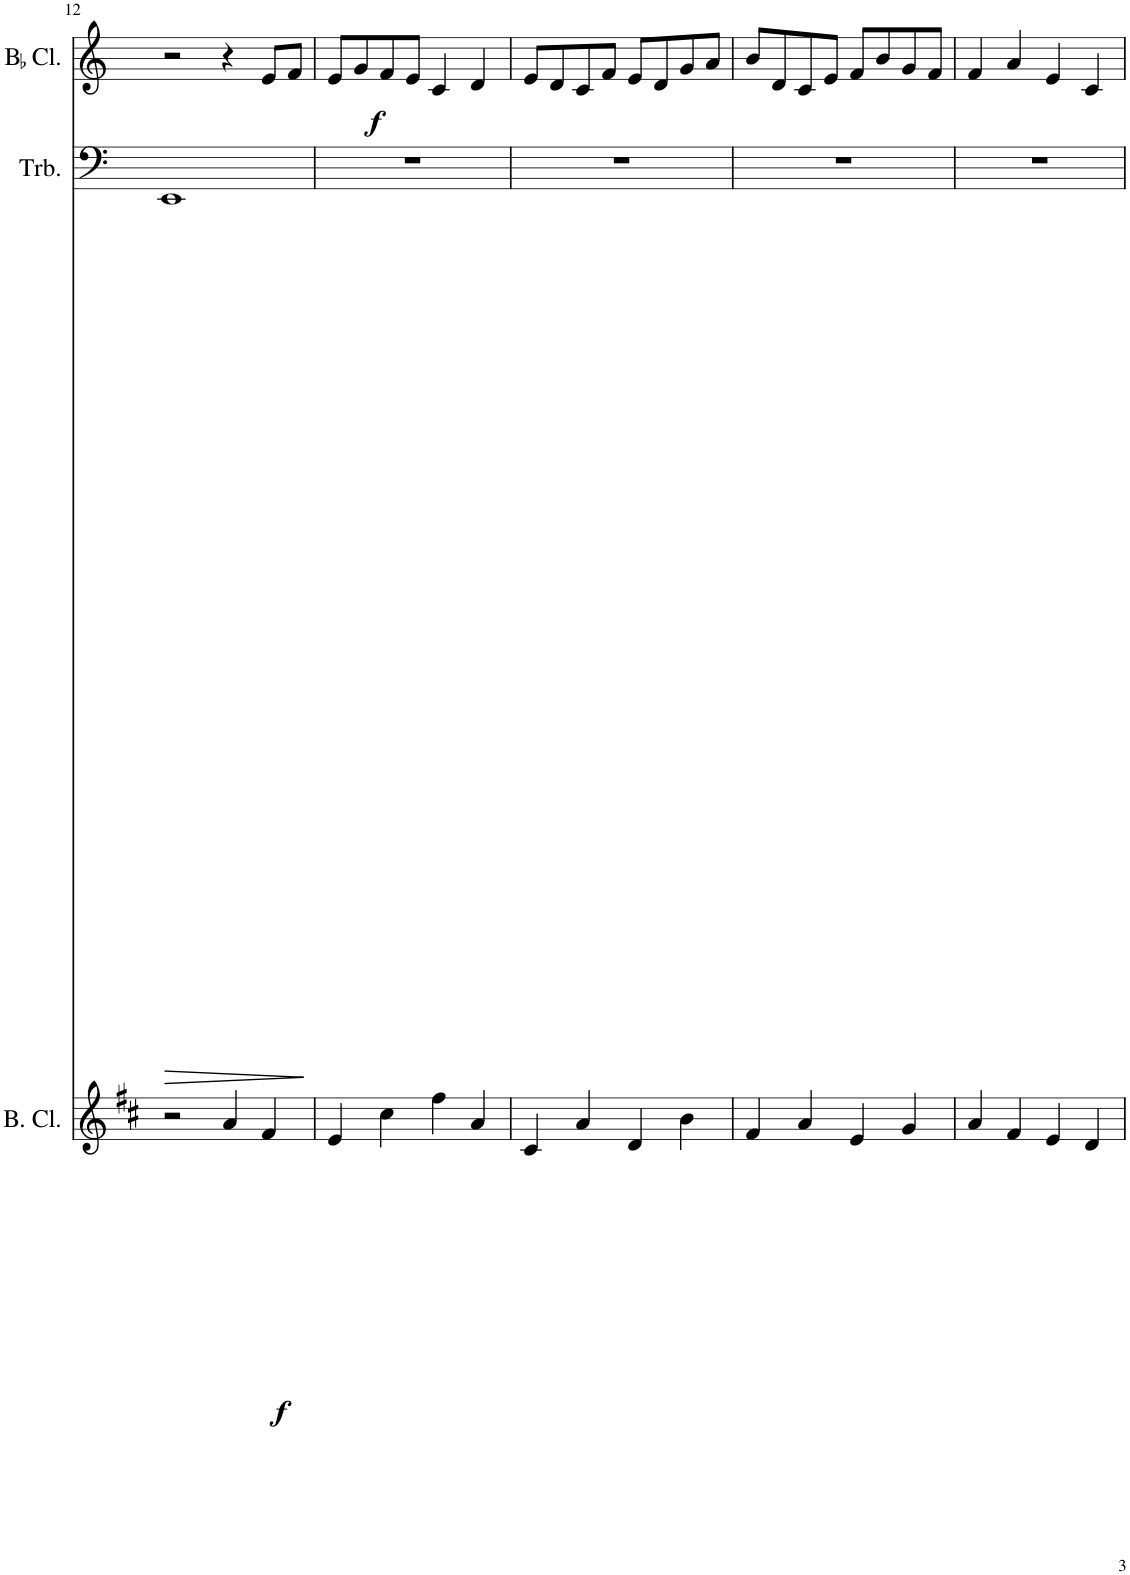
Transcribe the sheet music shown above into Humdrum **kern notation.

**kern	**dynam	**kern	**dynam	**kern	**dynam
*part3	*part3	*part2	*part2	*part1	*part1
*staff3	*staff3	*staff2	*staff2	*staff1	*staff1
*I"Bass Clarinet	*	*I"Trombone	*	*I"BaccidentalFlat Clarinet	*
*I'B. Cl.	*	*I'Trb.	*	*I'BaccidentalFlat Cl.	*
!!LO:PB:g=z
*clefG2	*	*clefF4	*	*clefG2	*
*Trd8c14	*	*	*	*Trd1c2	*
*k[f#c#]	*	*k[]	*	*k[]	*
*M4/4	*	*M4/4	*	*M4/4	*
=12	=12	=12	=12	=12	=12
!	!	!	!LO:HP:b	!	!
2r	.	1EE	>	2r	.
!	!LO:DY:b	!	!	!	!
4a/	f	.	.	4r	.
4f#/	.	.	.	8e/L	.
!	!	!	!	!	!LO:DY:b
.	.	.	.	8f/J	f
.	.	.	]	.	.
=13	=13	=13	=13	=13	=13
4e/	.	1r	.	8e/L	.
.	.	.	.	8g/	.
4cc#\	.	.	.	8f/	.
.	.	.	.	8e/J	.
4ff#\	.	.	.	4c/	.
4a/	.	.	.	4d/	.
=14	=14	=14	=14	=14	=14
4c#/	.	1r	.	8e/L	.
.	.	.	.	8d/	.
4a/	.	.	.	8c/	.
.	.	.	.	8f/J	.
4d/	.	.	.	8e/L	.
.	.	.	.	8d/	.
4b\	.	.	.	8g/	.
.	.	.	.	8a/J	.
=15	=15	=15	=15	=15	=15
4f#/	.	1r	.	8b/L	.
.	.	.	.	8d/	.
4a/	.	.	.	8c/	.
.	.	.	.	8e/J	.
4e/	.	.	.	8f/L	.
.	.	.	.	8b/	.
4g/	.	.	.	8g/	.
.	.	.	.	8f/J	.
=16	=16	=16	=16	=16	=16
4a/	.	1r	.	4f/	.
4f#/	.	.	.	4a/	.
4e/	.	.	.	4e/	.
4d/	.	.	.	4c/	.
=	=	=	=	=	=
*-	*-	*-	*-	*-	*-
